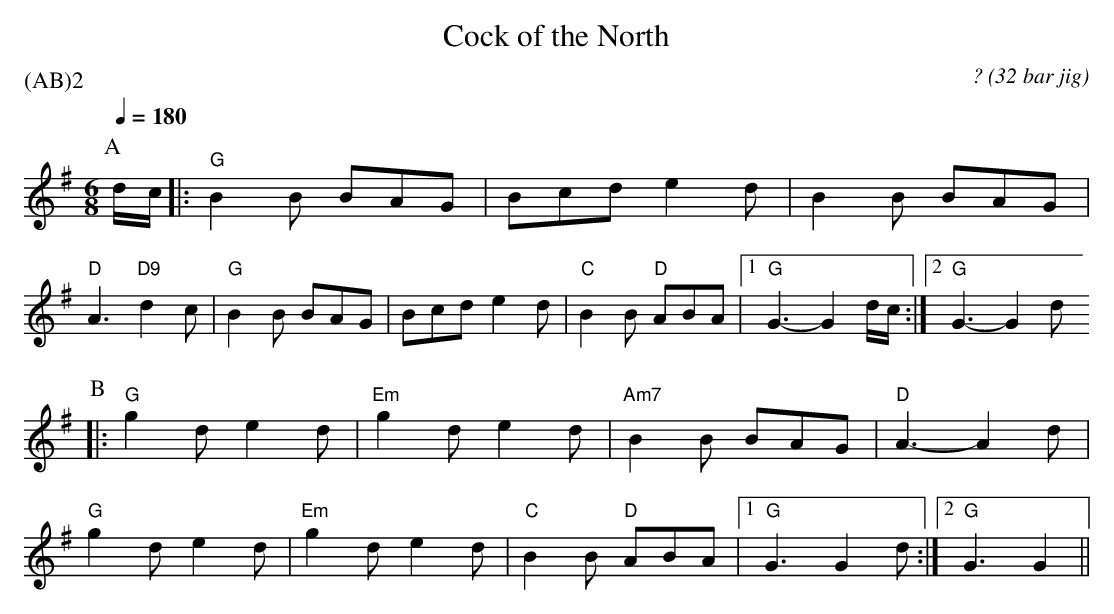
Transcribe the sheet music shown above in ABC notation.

X:1
T:Cock of the North
C:? (32 bar jig)
P:(AB)2
M:6/8
L:1/8
Q:1/4=180
K:G
V:1
P:A
d/2c/2|:"G"B2B BAG|Bcd e2d|B2B BAG|
"D"A3 "D9"d2c|"G"B2B BAG|Bcd e2d|"C"B2B "D"ABA  \
|1"G"G3 -G2d/2c/2:|2"G"G3 -G2d
P:B
|:"G"g2d e2d|"Em"g2d e2d|"Am7"B2B BAG|"D"A3 -A2d|
"G"g2d e2d|"Em"g2d e2d| "C"B2B "D"ABA  \
|1"G"G3 G2d:|2"G"G3 G2||
